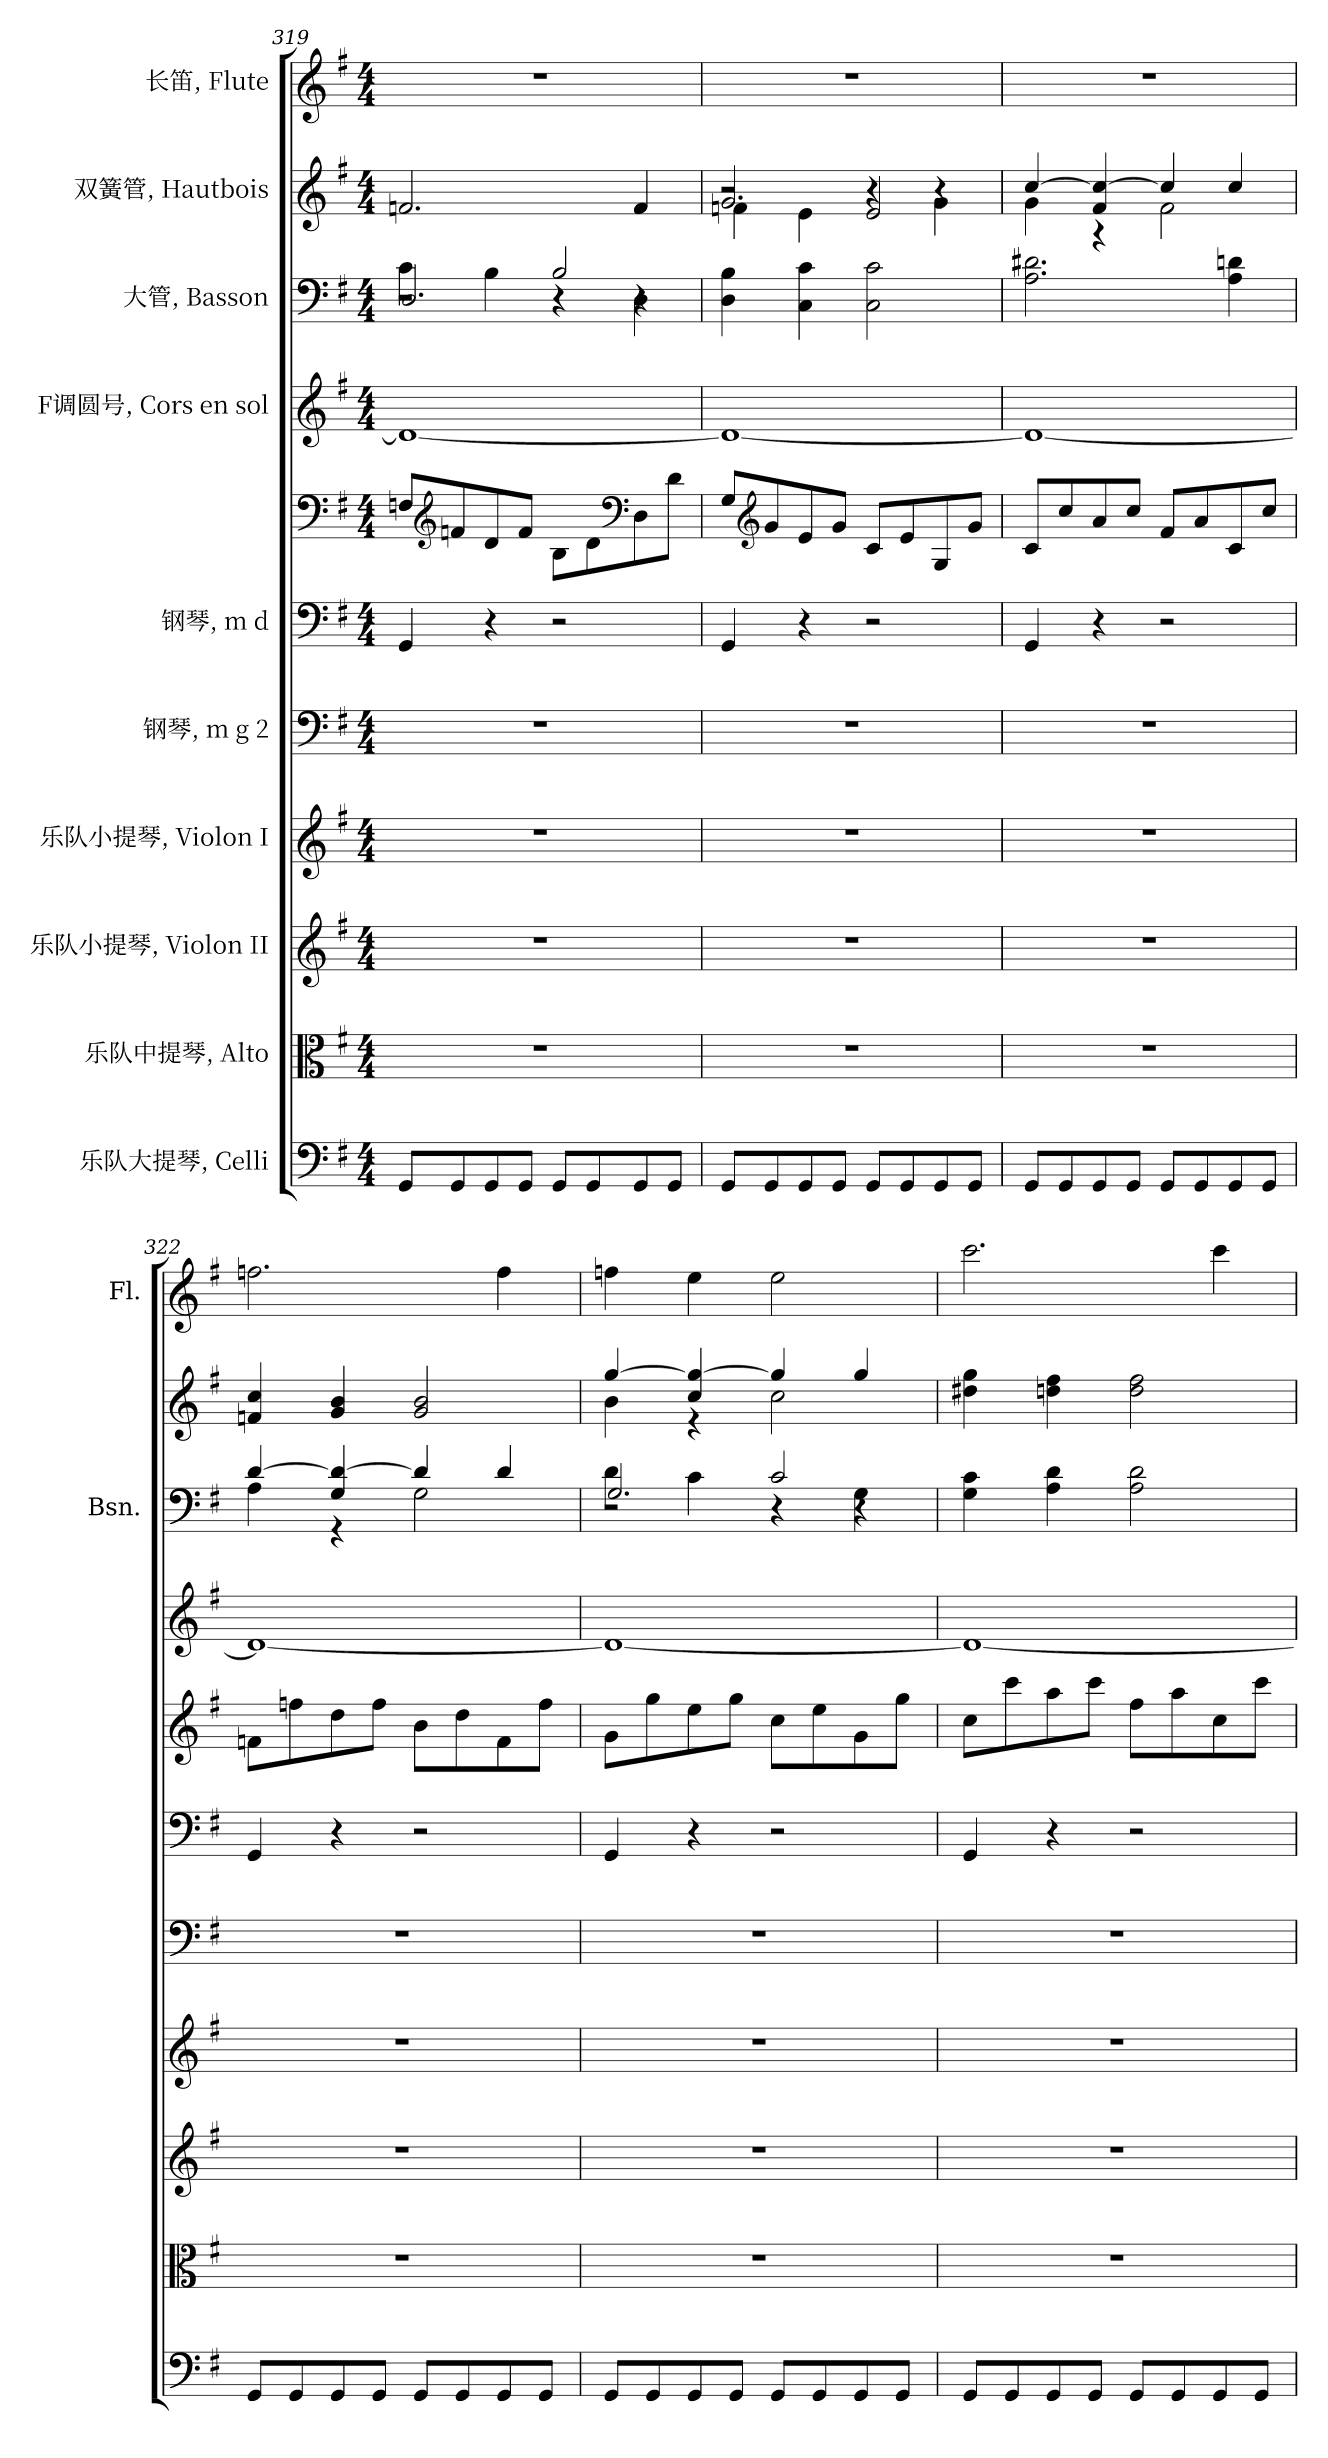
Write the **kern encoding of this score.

**kern	**kern	**kern	**kern	**kern	**kern	**kern	**kern	**kern	**kern	**kern
*part10	*part9	*part8	*part7	*part6	*part5	*part5	*part4	*part3	*part2	*part1
*staff11	*staff10	*staff9	*staff8	*staff7	*staff6	*staff5	*staff4	*staff3	*staff2	*staff1
*I"乐队大提琴, Celli	*I"乐队中提琴, Alto	*I"乐队小提琴, Violon II	*I"乐队小提琴, Violon I	*I"钢琴, m g 2	*I"钢琴, m d	*	*I"F调圆号, Cors en sol	*I"大管, Basson	*I"双簧管, Hautbois	*I"长笛, Flute
*	*	*	*	*	*	*	*	*I'Bsn.	*	*I'Fl.
*clefF4	*clefC3	*clefG2	*clefG2	*clefF4	*clefF4	*clefF4	*clefG2	*clefF4	*clefG2	*clefG2
*	*	*	*	*	*	*	*ITrd4c7	*	*	*
*k[f#]	*k[f#]	*k[f#]	*k[f#]	*k[f#]	*k[f#]	*k[f#]	*k[]	*k[f#]	*k[f#]	*k[f#]
*M4/4	*M4/4	*M4/4	*M4/4	*M4/4	*M4/4	*M4/4	*M4/4	*M4/4	*M4/4	*M4/4
=319	=319	=319	=319	=319	=319	=319	=319	=319	=319	=319
*	*	*	*	*	*	*	*	*^	*	*
*	*	*	*	*	*	*	*	*	*^	*	*
8GG/L	1r	1r	1r	1r	4GG/	8Fn/L	1G_	2r	4c\	2.D/	2.fn/	1r
*	*	*	*	*	*	*clefG2	*	*	*	*	*	*
8GG/	.	.	.	.	.	8fn/	.	.	.	.	.	.
8GG/	.	.	.	.	4r	8d/	.	.	4B\	.	.	.
8GG/J	.	.	.	.	.	8f/J	.	.	.	.	.	.
8GG/L	.	.	.	.	2r	8B\L	.	2B/	4r	.	.	.
8GG/	.	.	.	.	.	8d\	.	.	.	.	.	.
*	*	*	*	*	*	*clefF4	*	*	*	*	*	*
8GG/	.	.	.	.	.	8D\	.	.	4D\	4r	4f/	.
8GG/J	.	.	.	.	.	8d\J	.	.	.	.	.	.
*	*	*	*	*	*	*	*	*v	*v	*v	*	*
!!LO:PB:g=z
=320	=320	=320	=320	=320	=320	=320	=320	=320	=320	=320
*	*	*	*	*	*	*	*	*	*^	*
*	*	*	*	*	*	*	*	*	*	*^	*
8GG/L	1r	1r	1r	1r	4GG/	8G/L	1G_	4D\ 4B\	2.g/	4fn\	2r	1r
*	*	*	*	*	*	*clefG2	*	*	*	*	*	*
8GG/	.	.	.	.	.	8g/	.	.	.	.	.	.
8GG/	.	.	.	.	4r	8e/	.	4C\ 4c\	.	4e\	.	.
8GG/J	.	.	.	.	.	8g/J	.	.	.	.	.	.
8GG/L	.	.	.	.	2r	8c/L	.	2C\ 2c\	.	4r	2e/	.
8GG/	.	.	.	.	.	8e/	.	.	.	.	.	.
8GG/	.	.	.	.	.	8G/	.	.	4r	4g\	.	.
8GG/J	.	.	.	.	.	8g/J	.	.	.	.	.	.
*	*	*	*	*	*	*	*	*	*	*v	*v	*
=321	=321	=321	=321	=321	=321	=321	=321	=321	=321	=321	=321
8GG/L	1r	1r	1r	1r	4GG/	8c/L	1G_	2.A\ 2.d#X\	[4cc/	4g\	1r
8GG/	.	.	.	.	.	8cc/	.	.	.	.	.
8GG/	.	.	.	.	4r	8a/	.	.	4f#/ 4cc/_	4r	.
8GG/J	.	.	.	.	.	8cc/J	.	.	.	.	.
8GG/L	.	.	.	.	2r	8f#/L	.	.	4cc/]	2f#\	.
8GG/	.	.	.	.	.	8a/	.	.	.	.	.
8GG/	.	.	.	.	.	8c/	.	4A\ 4dn\	4cc/	.	.
8GG/J	.	.	.	.	.	8cc/J	.	.	.	.	.
*	*	*	*	*	*	*	*	*	*v	*v	*
=322	=322	=322	=322	=322	=322	=322	=322	=322	=322	=322
*	*	*	*	*	*	*	*	*^	*	*
8GG/L	1r	1r	1r	1r	4GG/	8fn\L	1G_	[4d/	4A\	4fn/ 4cc/	2.ffn\
8GG/	.	.	.	.	.	8ffn\	.	.	.	.	.
8GG/	.	.	.	.	4r	8dd\	.	4G/ 4d/_	4r	4g/ 4b/	.
8GG/J	.	.	.	.	.	8ff\J	.	.	.	.	.
8GG/L	.	.	.	.	2r	8b\L	.	4d/]	2G\	2g/ 2b/	.
8GG/	.	.	.	.	.	8dd\	.	.	.	.	.
8GG/	.	.	.	.	.	8f\	.	4d/	.	.	4ff\
8GG/J	.	.	.	.	.	8ff\J	.	.	.	.	.
=323	=323	=323	=323	=323	=323	=323	=323	=323	=323	=323	=323
*	*	*	*	*	*	*	*	*	*^	*^	*
8GG/L	1r	1r	1r	1r	4GG/	8g\L	1G_	2r	4d\	2.G/	[4gg/	4b\	4ffn\
8GG/	.	.	.	.	.	8gg\	.	.	.	.	.	.	.
8GG/	.	.	.	.	4r	8ee\	.	.	4c\	.	4cc/ 4gg/_	4r	4ee\
8GG/J	.	.	.	.	.	8gg\J	.	.	.	.	.	.	.
8GG/L	.	.	.	.	2r	8cc\L	.	2c/	4r	.	4gg/]	2cc\	2ee\
8GG/	.	.	.	.	.	8ee\	.	.	.	.	.	.	.
8GG/	.	.	.	.	.	8g\	.	.	4G\	4r	4gg/	.	.
8GG/J	.	.	.	.	.	8gg\J	.	.	.	.	.	.	.
*	*	*	*	*	*	*	*	*v	*v	*v	*	*	*
*	*	*	*	*	*	*	*	*	*v	*v	*
!!LO:PB:g=z
=324	=324	=324	=324	=324	=324	=324	=324	=324	=324	=324
8GG/L	1r	1r	1r	1r	4GG/	8cc\L	1G_	4G\ 4c\	4dd#X\ 4gg\	2.ccc\
8GG/	.	.	.	.	.	8ccc\	.	.	.	.
8GG/	.	.	.	.	4r	8aa\	.	4A\ 4d\	4ddn\ 4ff#\	.
8GG/J	.	.	.	.	.	8ccc\J	.	.	.	.
8GG/L	.	.	.	.	2r	8ff#\L	.	2A\ 2d\	2dd\ 2ff#\	.
8GG/	.	.	.	.	.	8aa\	.	.	.	.
8GG/	.	.	.	.	.	8cc\	.	.	.	4ccc\
8GG/J	.	.	.	.	.	8ccc\J	.	.	.	.
=	=	=	=	=	=	=	=	=	=	=
*-	*-	*-	*-	*-	*-	*-	*-	*-	*-	*-
